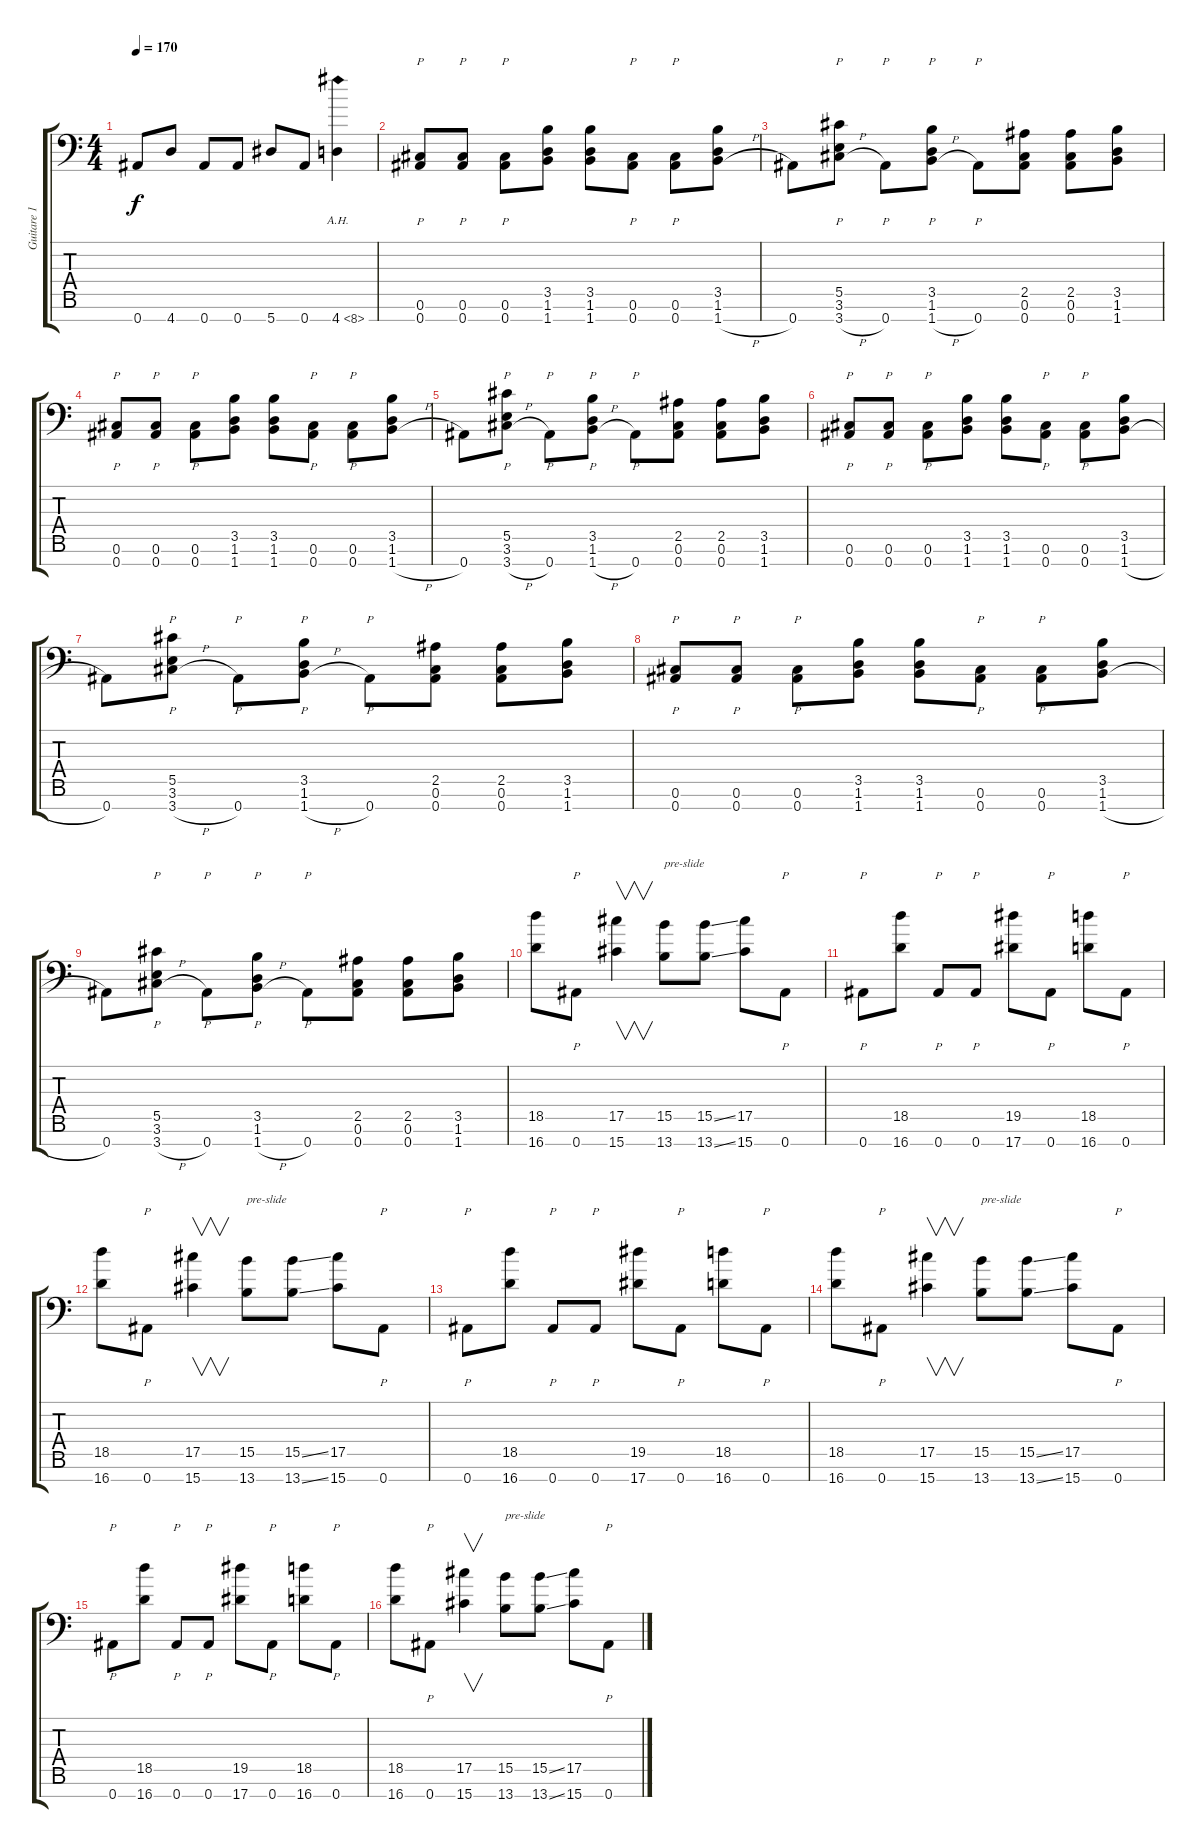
\track ("Guitare 1" "Guitare 1") {instrument distortionguitar}
\staff {score tabs}
\tuning (Eb4 Bb3 Gb3 Db3 Ab2 Db2 Bb1) {hide}
\ts (4 4)
\tempo 170
\clef f4
\ks c
0.7.8{dy f} 4.7.8 0.7.8 0.7.8 5.7.8 0.7.8 4.7{ah 4}.4 |
(0.6 0.7).8{p} (0.6 0.7).8{p} (0.6 0.7).8{p} (3.5 1.6 1.7).8 (3.5 1.6 1.7).8 (0.6 0.7).8{p} (0.6 0.7).8{p} (3.5 1.6 1.7{h}).8 |
0.7.8 (5.5 3.6 3.7{h}).8{p} 0.7.8{p} (3.5 1.6 1.7{h}).8{p} 0.7.8{p} (2.5 0.6 0.7).8 (2.5 0.6 0.7).8 (3.5 1.6 1.7).8 |
(0.6 0.7).8{p} (0.6 0.7).8{p} (0.6 0.7).8{p} (3.5 1.6 1.7).8 (3.5 1.6 1.7).8 (0.6 0.7).8{p} (0.6 0.7).8{p} (3.5 1.6 1.7{h}).8 |
0.7.8 (5.5 3.6 3.7{h}).8{p} 0.7.8{p} (3.5 1.6 1.7{h}).8{p} 0.7.8{p} (2.5 0.6 0.7).8 (2.5 0.6 0.7).8 (3.5 1.6 1.7).8 |
(0.6 0.7).8{p} (0.6 0.7).8{p} (0.6 0.7).8{p} (3.5 1.6 1.7).8 (3.5 1.6 1.7).8 (0.6 0.7).8{p} (0.6 0.7).8{p} (3.5 1.6 1.7{h}).8 |
0.7.8 (5.5 3.6 3.7{h}).8{p} 0.7.8{p} (3.5 1.6 1.7{h}).8{p} 0.7.8{p} (2.5 0.6 0.7).8 (2.5 0.6 0.7).8 (3.5 1.6 1.7).8 |
(0.6 0.7).8{p} (0.6 0.7).8{p} (0.6 0.7).8{p} (3.5 1.6 1.7).8 (3.5 1.6 1.7).8 (0.6 0.7).8{p} (0.6 0.7).8{p} (3.5 1.6 1.7{h}).8 |
0.7.8 (5.5 3.6 3.7{h}).8{p} 0.7.8{p} (3.5 1.6 1.7{h}).8{p} 0.7.8{p} (2.5 0.6 0.7).8 (2.5 0.6 0.7).8 (3.5 1.6 1.7).8 |
(18.5 16.7).8 0.7.8{p} (17.5 15.7).4{v} (15.5 13.7).8{txt "pre-slide"} (15.5{ss} 13.7{ss}).8 (17.5 15.7).8 0.7.8{p} |
0.7.8{p} (18.5 16.7).8 0.7.8{p} 0.7.8{p} (19.5 17.7).8 0.7.8{p} (18.5 16.7).8 0.7.8{p} |
(18.5 16.7).8 0.7.8{p} (17.5 15.7).4{v} (15.5 13.7).8{txt "pre-slide"} (15.5{ss} 13.7{ss}).8 (17.5 15.7).8 0.7.8{p} |
0.7.8{p} (18.5 16.7).8 0.7.8{p} 0.7.8{p} (19.5 17.7).8 0.7.8{p} (18.5 16.7).8 0.7.8{p} |
(18.5 16.7).8 0.7.8{p} (17.5 15.7).4{v} (15.5 13.7).8{txt "pre-slide"} (15.5{ss} 13.7{ss}).8 (17.5 15.7).8 0.7.8{p} |
0.7.8{p} (18.5 16.7).8 0.7.8{p} 0.7.8{p} (19.5 17.7).8 0.7.8{p} (18.5 16.7).8 0.7.8{p} |
(18.5 16.7).8 0.7.8{p} (17.5 15.7).4{v} (15.5 13.7).8{txt "pre-slide"} (15.5{ss} 13.7{ss}).8 (17.5 15.7).8 0.7.8{p}
